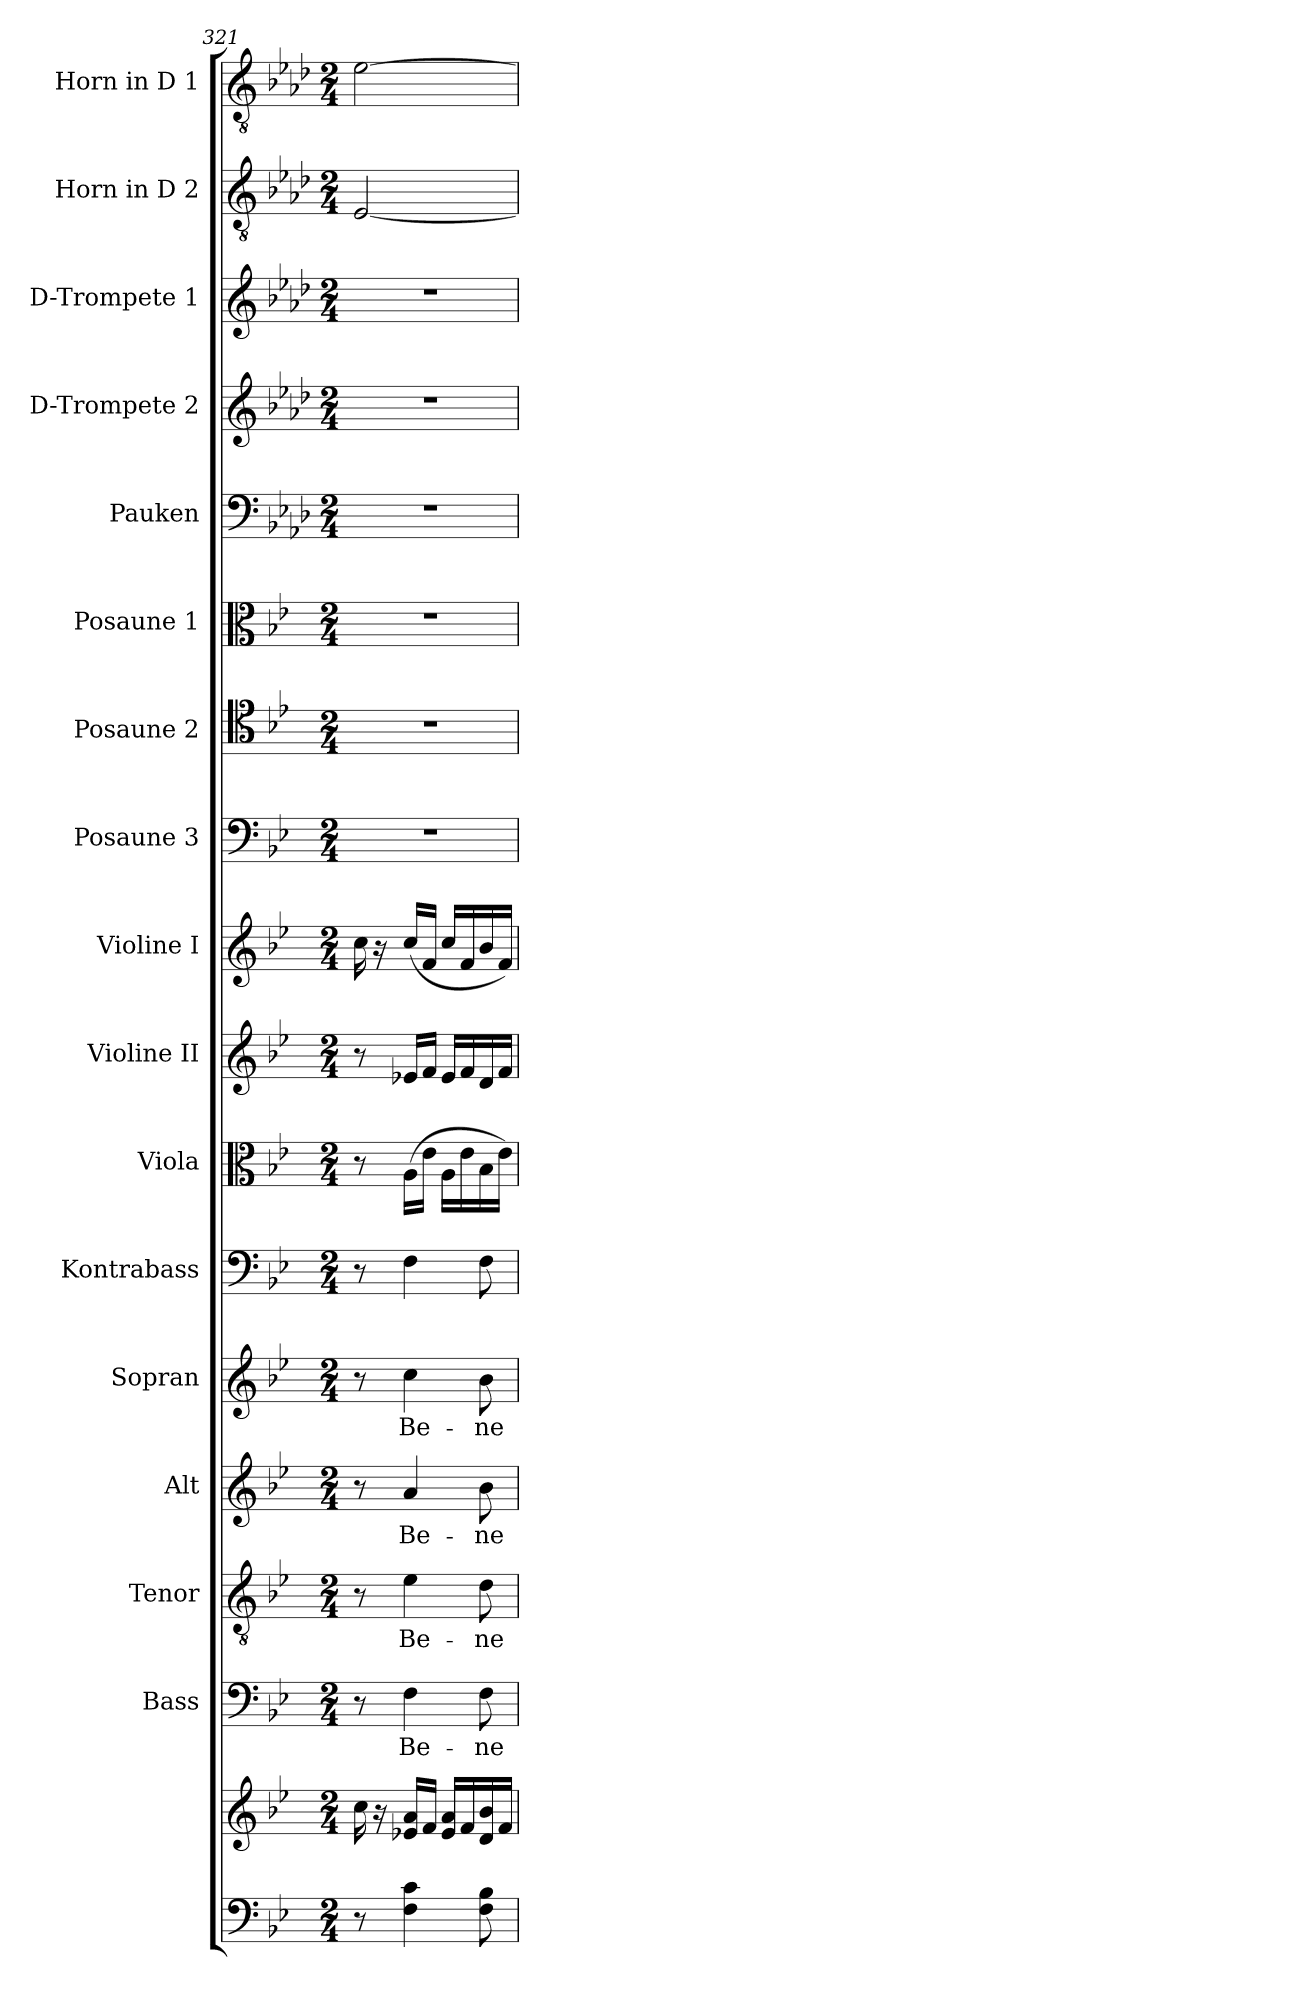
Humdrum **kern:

**kern	**kern	**kern	**text	**kern	**text	**kern	**text	**kern	**text	**kern	**kern	**kern	**kern	**kern	**kern	**kern	**kern	**kern	**kern	**kern	**kern
*part17	*part17	*part16	*part16	*part15	*part15	*part14	*part14	*part13	*part13	*part12	*part11	*part10	*part9	*part8	*part7	*part6	*part5	*part4	*part3	*part2	*part1
*staff18	*staff17	*staff16	*staff16	*staff15	*staff15	*staff14	*staff14	*staff13	*staff13	*staff12	*staff11	*staff10	*staff9	*staff8	*staff7	*staff6	*staff5	*staff4	*staff3	*staff2	*staff1
*	*	*I"Bass	*	*I"Tenor	*	*I"Alt	*	*I"Sopran	*	*I"Kontrabass	*I"Viola	*I"Violine II	*I"Violine I	*I"Posaune 3	*I"Posaune 2	*I"Posaune 1	*I"Pauken	*I"D-Trompete 2	*I"D-Trompete 1	*I"Horn in D 2	*I"Horn in D 1
*	*	*I'B.	*	*I'T.	*	*I'A.	*	*I'S.	*	*I'Kb.	*I'Vla.	*I'Vl. II	*I'Vl. I	*I'Pos. 3	*I'Pos. 2	*I'Pos. 1	*I'Pk.	*I'D Trp. 2	*I'D Trp. 1	*I'Hrn. 2	*I'Hrn. 1
*clefF4	*clefG2	*clefF4	*	*clefGv2	*	*clefG2	*	*clefG2	*	*clefF4	*clefC3	*clefG2	*clefG2	*clefF4	*clefC4	*clefC3	*clefF4	*clefG2	*clefG2	*clefGv2	*clefGv2
*	*	*	*	*	*	*	*	*	*	*ITrd7c12	*	*	*	*	*	*	*ITrd-1c-2	*ITrd-1c-2	*ITrd-1c-2	*ITrd-1c-2	*ITrd-1c-2
*k[b-e-]	*k[b-e-]	*k[b-e-]	*	*k[b-e-]	*	*k[b-e-]	*	*k[b-e-]	*	*k[b-e-]	*k[b-e-]	*k[b-e-]	*k[b-e-]	*k[b-e-]	*k[b-e-]	*k[b-e-]	*k[b-e-]	*k[b-e-]	*k[b-e-]	*k[b-e-]	*k[b-e-]
*B-:	*B-:	*B-:	*	*B-:	*	*B-:	*	*B-:	*	*B-:	*B-:	*B-:	*B-:	*B-:	*B-:	*B-:	*B-:	*B-:	*B-:	*B-:	*B-:
*M2/4	*M2/4	*M2/4	*	*M2/4	*	*M2/4	*	*M2/4	*	*M2/4	*M2/4	*M2/4	*M2/4	*M2/4	*M2/4	*M2/4	*M2/4	*M2/4	*M2/4	*M2/4	*M2/4
=321	=321	=321	=321	=321	=321	=321	=321	=321	=321	=321	=321	=321	=321	=321	=321	=321	=321	=321	=321	=321	=321
8r	16cc\	8r	.	8r	.	8r	.	8r	.	8r	8r	8r	16cc\	2r	2r	2r	2r	2r	2r	[2F/	[2f\
.	16r	.	.	.	.	.	.	.	.	.	.	.	16r	.	.	.	.	.	.	.	.
!	!	!	!LO:LY:b	!	!LO:LY:b	!	!LO:LY:b	!	!LO:LY:b	!	!	!	!	!	!	!	!	!	!	!	!
4F\ 4c\	16e-X/ 16a/LL	4F\	Be-	4e-\	Be-	4a/	Be-	4cc\	Be-	4FF\	(>16A\LL	16e-X/LL	(<16cc/LL	.	.	.	.	.	.	.	.
.	16f/JJ	.	.	.	.	.	.	.	.	.	16e-\JJ	16f/JJ	16f/JJ	.	.	.	.	.	.	.	.
.	16e-/ 16a/LL	.	.	.	.	.	.	.	.	.	16A\LL	16e-/LL	16cc/LL	.	.	.	.	.	.	.	.
.	16f/	.	.	.	.	.	.	.	.	.	16e-\	16f/	16f/	.	.	.	.	.	.	.	.
!	!	!	!LO:LY:b	!	!LO:LY:b	!	!LO:LY:b	!	!LO:LY:b	!	!	!	!	!	!	!	!	!	!	!	!
8F\ 8B-\	16d/ 16b-/	8F\	-ne-	8d\	-ne-	8b-\	-ne-	8b-\	-ne-	8FF\	16B-\	16d/	16b-/	.	.	.	.	.	.	.	.
.	16f/JJ	.	.	.	.	.	.	.	.	.	16e-\JJ)	16f/JJ	16f/JJ)	.	.	.	.	.	.	.	.
=	=	=	=	=	=	=	=	=	=	=	=	=	=	=	=	=	=	=	=	=	=
*-	*-	*-	*-	*-	*-	*-	*-	*-	*-	*-	*-	*-	*-	*-	*-	*-	*-	*-	*-	*-	*-
